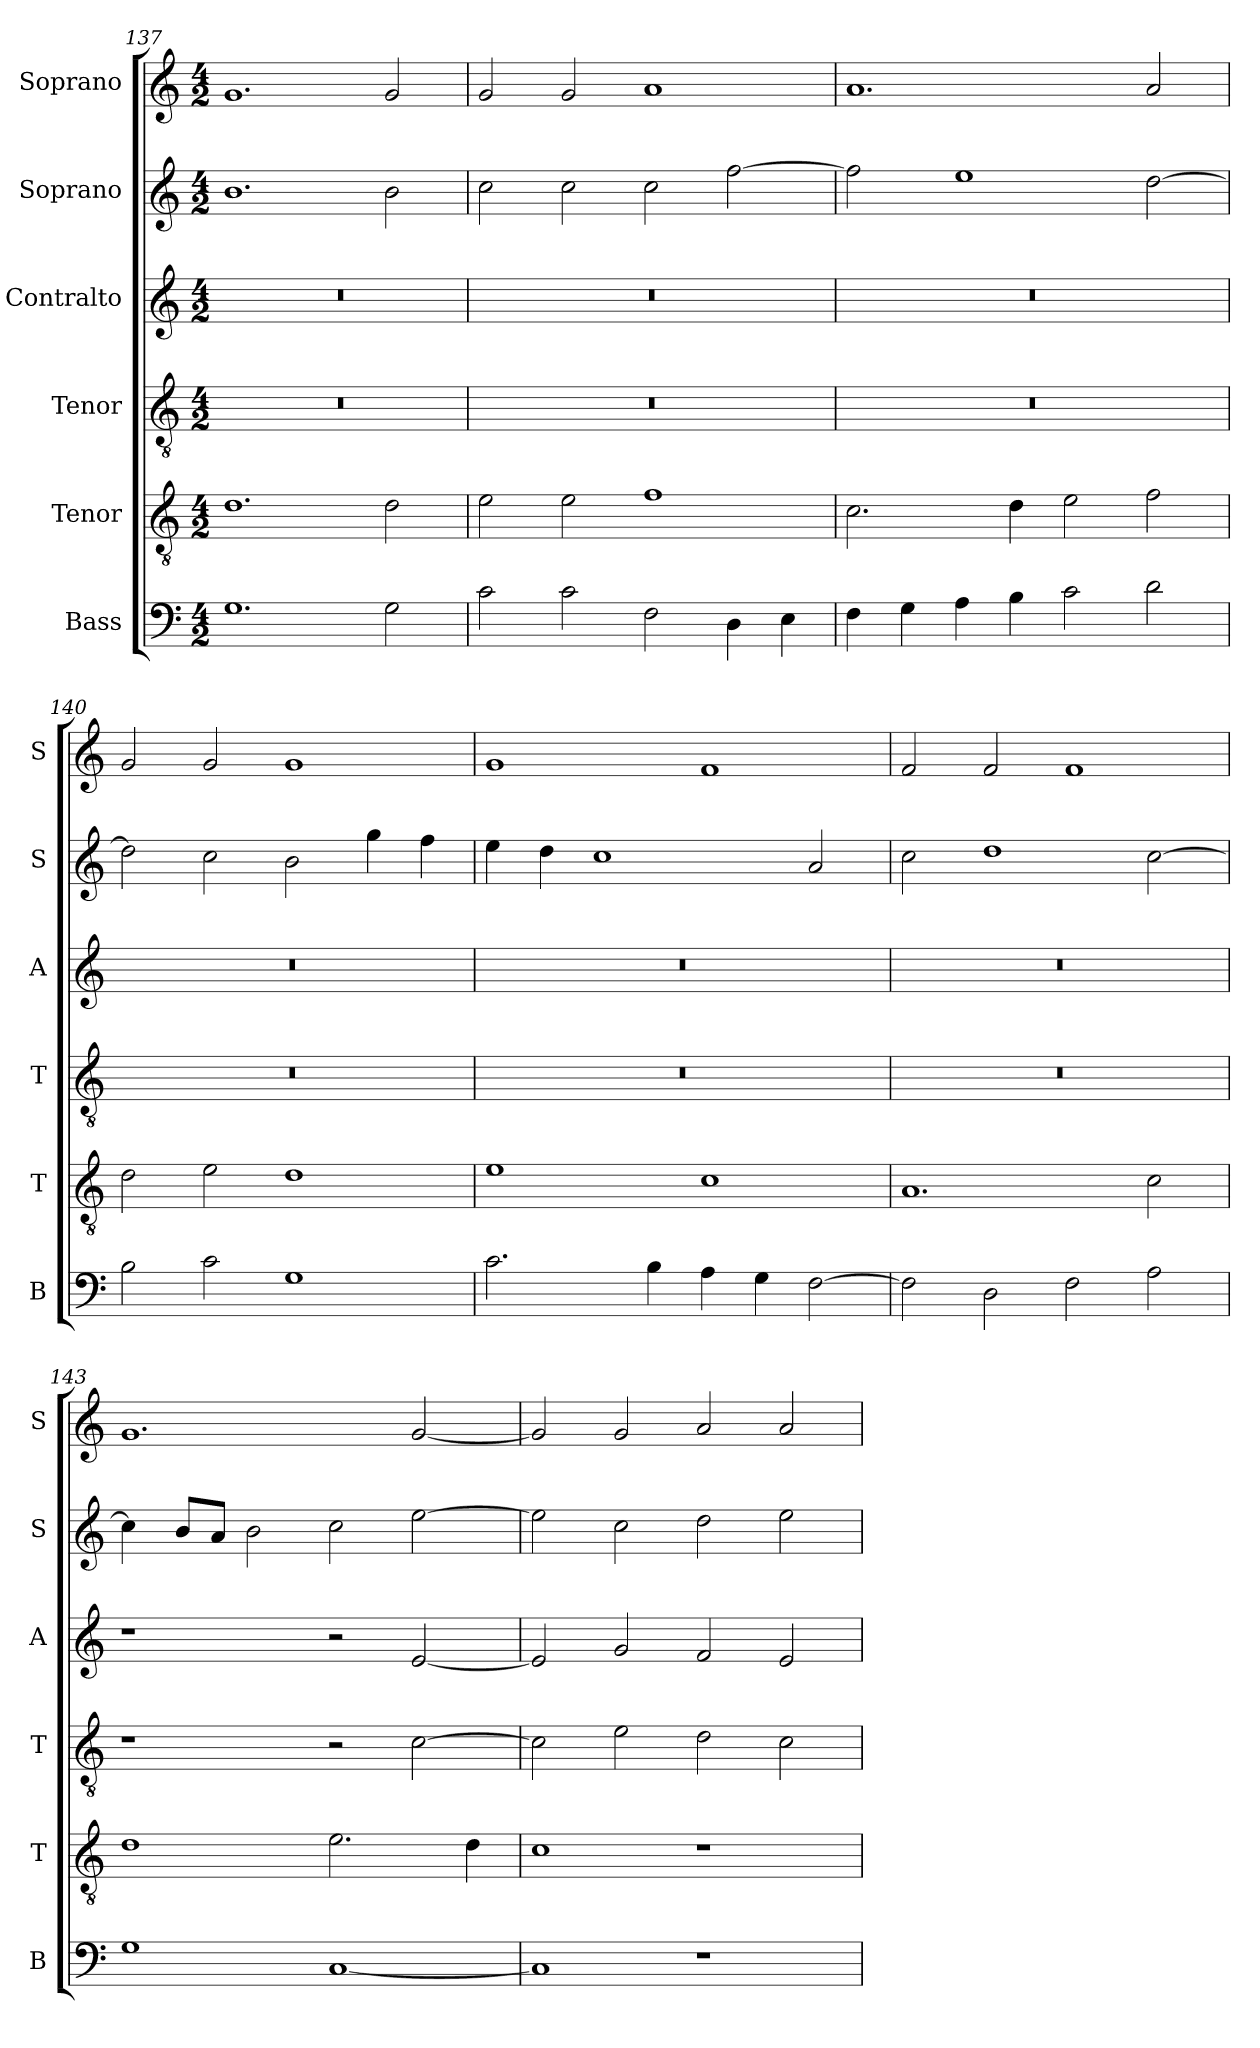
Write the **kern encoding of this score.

**kern	**kern	**kern	**kern	**kern	**kern
*part6	*part5	*part4	*part3	*part2	*part1
*staff6	*staff5	*staff4	*staff3	*staff2	*staff1
*I"Bass	*I"Tenor	*I"Tenor	*I"Contralto	*I"Soprano	*I"Soprano
*I'B	*I'T	*I'T	*I'A	*I'S	*I'S
*clefF4	*clefGv2	*clefGv2	*clefG2	*clefG2	*clefG2
*k[]	*k[]	*k[]	*k[]	*k[]	*k[]
*G:mix	*G:mix	*G:mix	*G:mix	*G:mix	*G:mix
*M4/2	*M4/2	*M4/2	*M4/2	*M4/2	*M4/2
=137	=137	=137	=137	=137	=137
1.G	1.d	0r	0r	1.b	1.g
2G	2d	.	.	2b	2g
=138	=138	=138	=138	=138	=138
2c	2e	0r	0r	2cc	2g
2c	2e	.	.	2cc	2g
2F	1f	.	.	2cc	1a
4D	.	.	.	[2ff	.
4E	.	.	.	.	.
=139	=139	=139	=139	=139	=139
4F	2.c	0r	0r	2ff]	1.a
4G	.	.	.	.	.
4A	.	.	.	1ee	.
4B	4d	.	.	.	.
2c	2e	.	.	.	.
2d	2f	.	.	[2dd	2a
=140	=140	=140	=140	=140	=140
2B	2d	0r	0r	2dd]	2g
2c	2e	.	.	2cc	2g
1G	1d	.	.	2b	1g
.	.	.	.	4gg	.
.	.	.	.	4ff	.
=141	=141	=141	=141	=141	=141
2.c	1e	0r	0r	4ee	1g
.	.	.	.	4dd	.
.	.	.	.	1cc	.
4B	.	.	.	.	.
4A	1c	.	.	.	1f
4G	.	.	.	.	.
[2F	.	.	.	2a	.
=142	=142	=142	=142	=142	=142
2F]	1.A	0r	0r	2cc	2f
2D	.	.	.	1dd	2f
2F	.	.	.	.	1f
2A	2c	.	.	[2cc	.
=143	=143	=143	=143	=143	=143
1G	1d	1r	1r	4cc]	1.g
.	.	.	.	8b/L	.
.	.	.	.	8a/J	.
.	.	.	.	2b	.
[1C	2.e	2r	2r	2cc	.
.	.	[2c	[2e	[2ee	[2g
.	4d	.	.	.	.
=144	=144	=144	=144	=144	=144
1C]	1c	2c]	2e]	2ee]	2g]
.	.	2e	2g	2cc	2g
1r	1r	2d	2f	2dd	2a
.	.	2c	2e	2ee	2a
=	=	=	=	=	=
*-	*-	*-	*-	*-	*-
